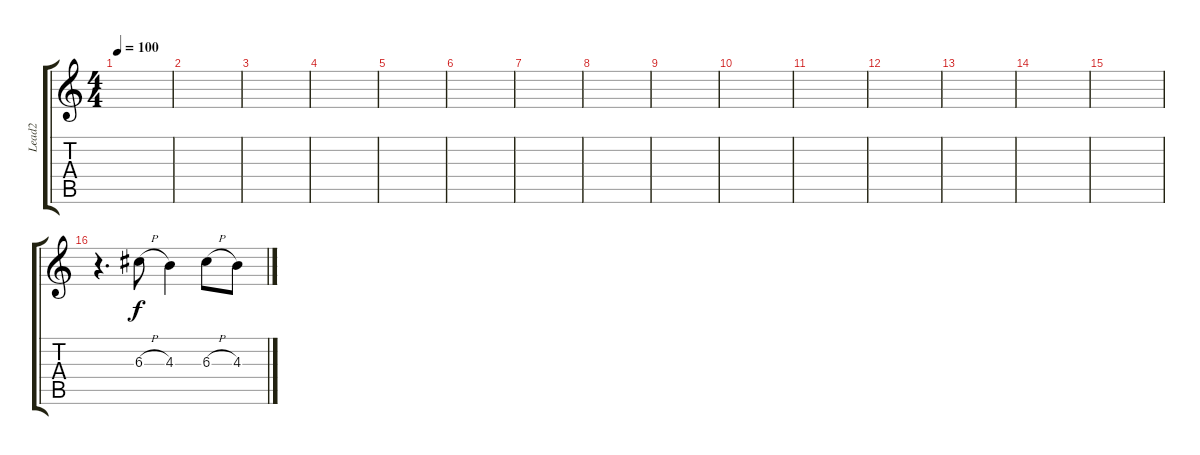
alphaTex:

\track ("Lead2" "Lead2") {instrument overdrivenguitar}
\staff {score tabs}
\tuning (E4 B3 G3 D3 A2 Eb2) {hide}
\ts (4 4)
\tempo 100
\clef g2
\ks c
|
|
|
|
|
|
|
|
|
|
|
|
|
|
|
r.4{d} 6.3{h}.8 4.3.4 6.3{h}.8 4.3.8
